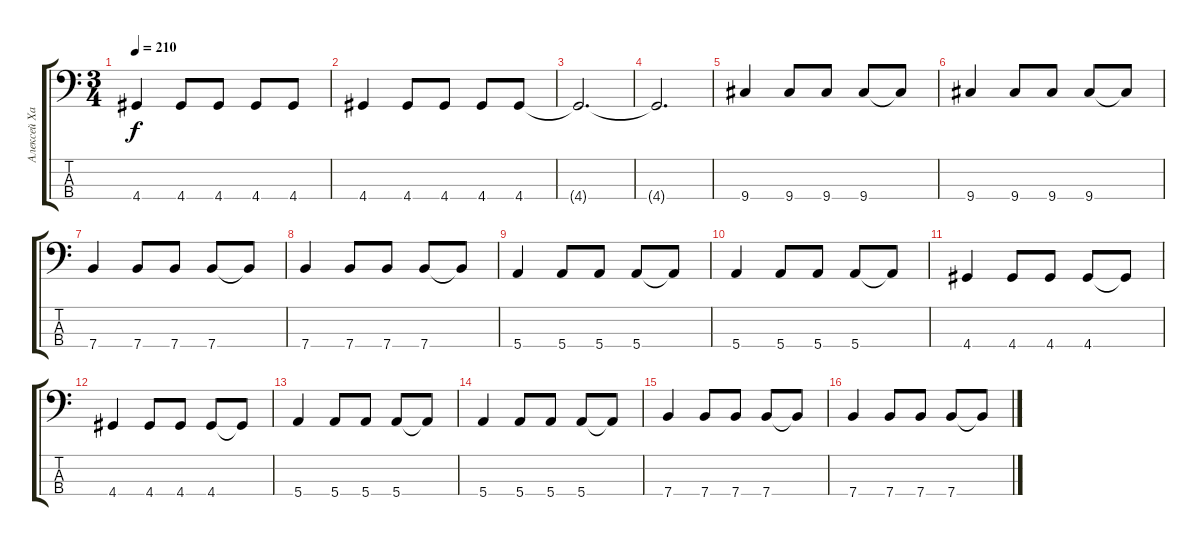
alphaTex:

\track ("Алексей Харьков" "Алексей Ха") {instrument electricbasspick}
\staff {score tabs}
\tuning (G2 D2 A1 E1) {hide}
\ts (3 4)
\tempo 210
\clef f4
\ks c
4.4.4{dy f} 4.4.8 4.4.8 4.4.8 4.4.8 |
4.4.4 4.4.8 4.4.8 4.4.8 4.4.8 |
4.4{t}.2{d} |
4.4{t}.2{d} |
9.4.4 9.4.8 9.4.8 9.4.8 9.4{t}.8 |
9.4.4 9.4.8 9.4.8 9.4.8 9.4{t}.8 |
7.4.4 7.4.8 7.4.8 7.4.8 7.4{t}.8 |
7.4.4 7.4.8 7.4.8 7.4.8 7.4{t}.8 |
5.4.4 5.4.8 5.4.8 5.4.8 5.4{t}.8 |
5.4.4 5.4.8 5.4.8 5.4.8 5.4{t}.8 |
4.4.4 4.4.8 4.4.8 4.4.8 4.4{t}.8 |
4.4.4 4.4.8 4.4.8 4.4.8 4.4{t}.8 |
5.4.4 5.4.8 5.4.8 5.4.8 5.4{t}.8 |
5.4.4 5.4.8 5.4.8 5.4.8 5.4{t}.8 |
7.4.4 7.4.8 7.4.8 7.4.8 7.4{t}.8 |
7.4.4 7.4.8 7.4.8 7.4.8 7.4{t}.8
